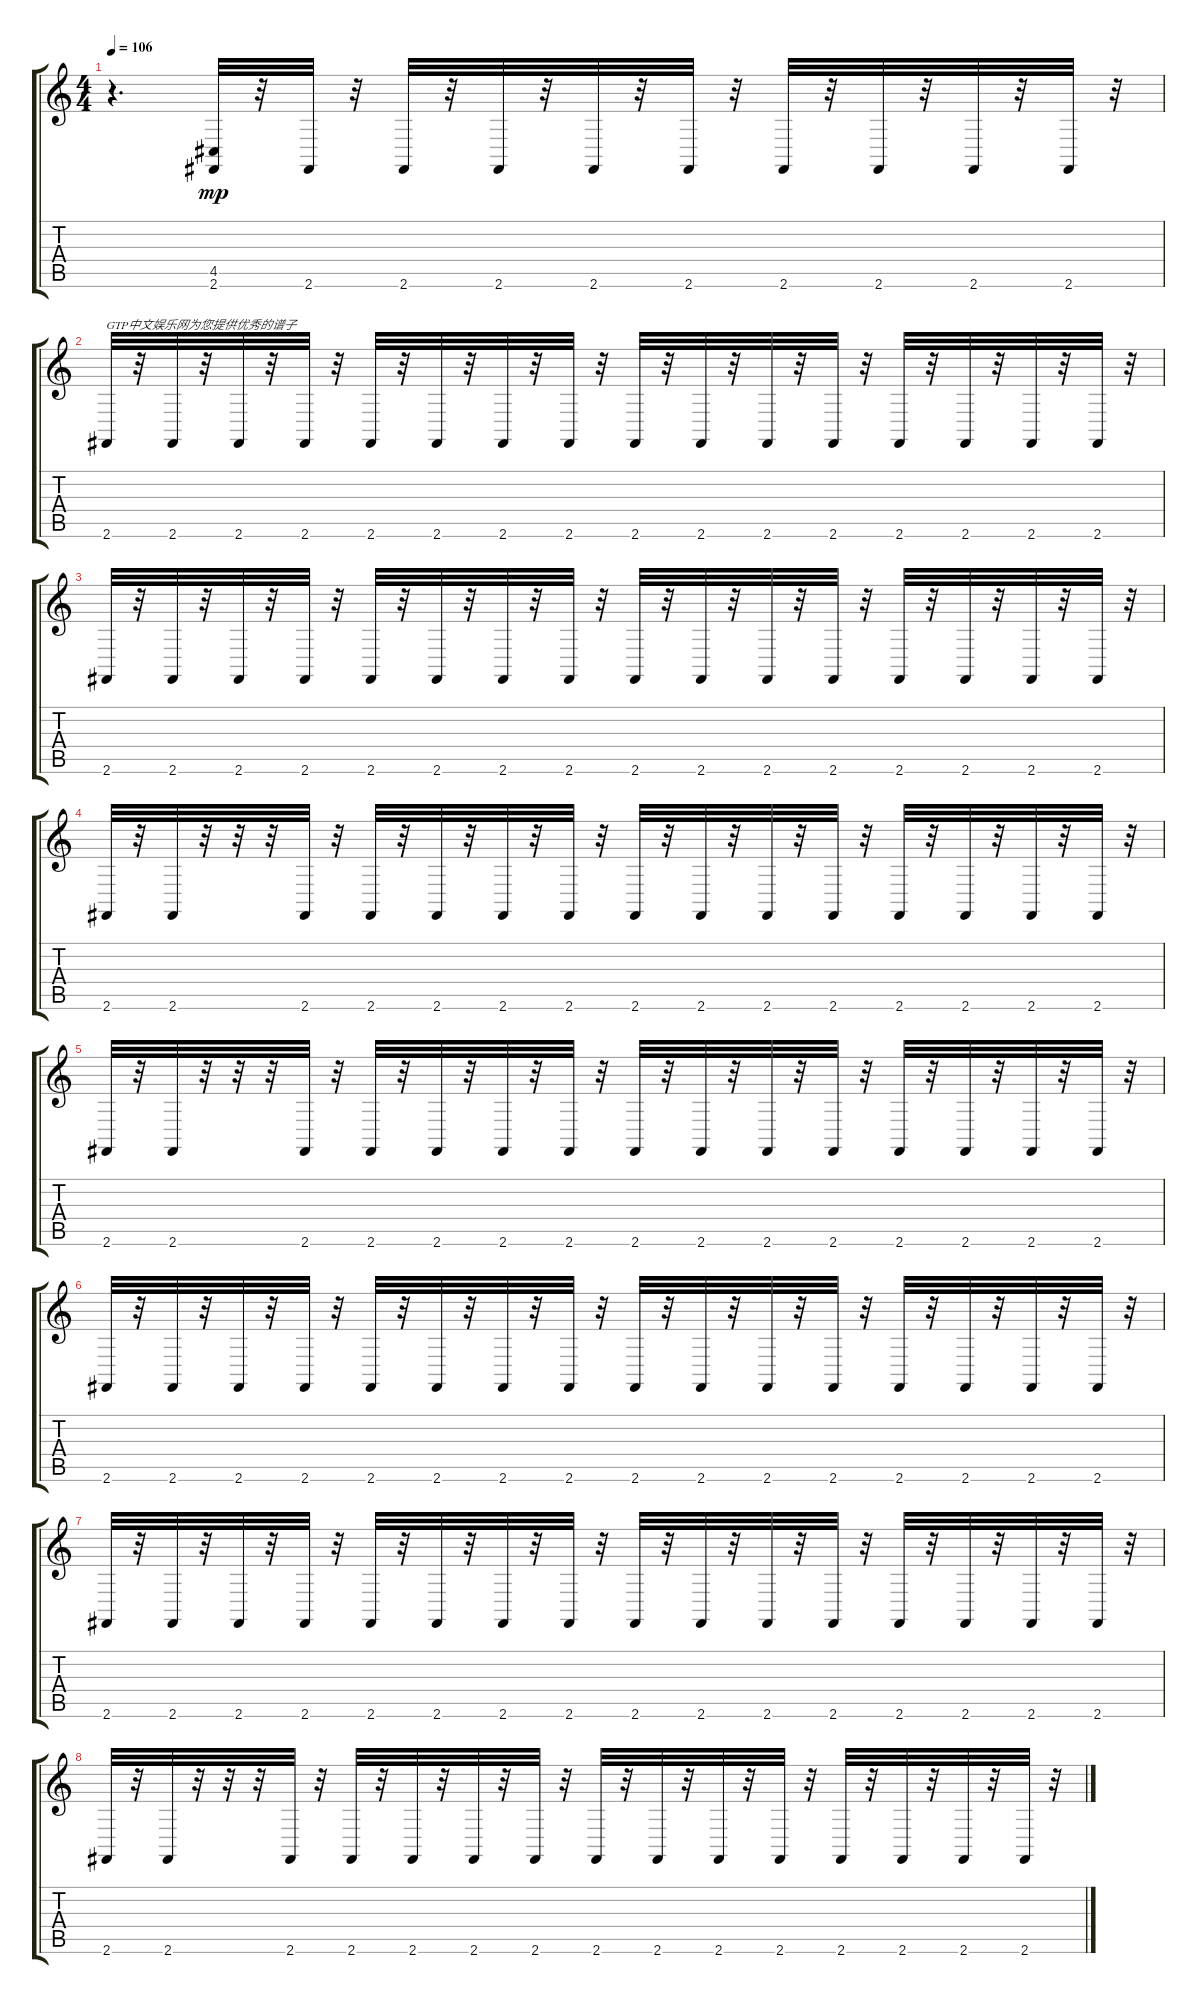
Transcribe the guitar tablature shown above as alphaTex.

\track "" {instrument acousticgrandpiano}
\staff {score tabs}
\tuning (E4 B3 G3 D3 A2 E2) {hide}
\ts (4 4)
\tempo 106
\clef g2
\ks c
r.4{d dy mp instrument acousticgrandpiano} (4.5 2.6).32 r.32 2.6.32 r.32 2.6.32 r.32 2.6.32 r.32 2.6.32 r.32 2.6.32 r.32 2.6.32 r.32 2.6.32 r.32 2.6.32 r.32 2.6.32 r.32 |
2.6.32{txt "GTP中文娱乐网为您提供优秀的谱子"} r.32 2.6.32 r.32 2.6.32 r.32 2.6.32 r.32 2.6.32 r.32 2.6.32 r.32 2.6.32 r.32 2.6.32 r.32 2.6.32 r.32 2.6.32 r.32 2.6.32 r.32 2.6.32 r.32 2.6.32 r.32 2.6.32 r.32 2.6.32 r.32 2.6.32 r.32 |
2.6.32 r.32 2.6.32 r.32 2.6.32 r.32 2.6.32 r.32 2.6.32 r.32 2.6.32 r.32 2.6.32 r.32 2.6.32 r.32 2.6.32 r.32 2.6.32 r.32 2.6.32 r.32 2.6.32 r.32 2.6.32 r.32 2.6.32 r.32 2.6.32 r.32 2.6.32 r.32 |
2.6.32 r.32 2.6.32 r.32 r.32 r.32 2.6.32 r.32 2.6.32 r.32 2.6.32 r.32 2.6.32 r.32 2.6.32 r.32 2.6.32 r.32 2.6.32 r.32 2.6.32 r.32 2.6.32 r.32 2.6.32 r.32 2.6.32 r.32 2.6.32 r.32 2.6.32 r.32 |
2.6.32 r.32 2.6.32 r.32 r.32 r.32 2.6.32 r.32 2.6.32 r.32 2.6.32 r.32 2.6.32 r.32 2.6.32 r.32 2.6.32 r.32 2.6.32 r.32 2.6.32 r.32 2.6.32 r.32 2.6.32 r.32 2.6.32 r.32 2.6.32 r.32 2.6.32 r.32 |
2.6.32 r.32 2.6.32 r.32 2.6.32 r.32 2.6.32 r.32 2.6.32 r.32 2.6.32 r.32 2.6.32 r.32 2.6.32 r.32 2.6.32 r.32 2.6.32 r.32 2.6.32 r.32 2.6.32 r.32 2.6.32 r.32 2.6.32 r.32 2.6.32 r.32 2.6.32 r.32 |
2.6.32 r.32 2.6.32 r.32 2.6.32 r.32 2.6.32 r.32 2.6.32 r.32 2.6.32 r.32 2.6.32 r.32 2.6.32 r.32 2.6.32 r.32 2.6.32 r.32 2.6.32 r.32 2.6.32 r.32 2.6.32 r.32 2.6.32 r.32 2.6.32 r.32 2.6.32 r.32 |
2.6.32 r.32 2.6.32 r.32 r.32 r.32 2.6.32 r.32 2.6.32 r.32 2.6.32 r.32 2.6.32 r.32 2.6.32 r.32 2.6.32 r.32 2.6.32 r.32 2.6.32 r.32 2.6.32 r.32 2.6.32 r.32 2.6.32 r.32 2.6.32 r.32 2.6.32 r.32
